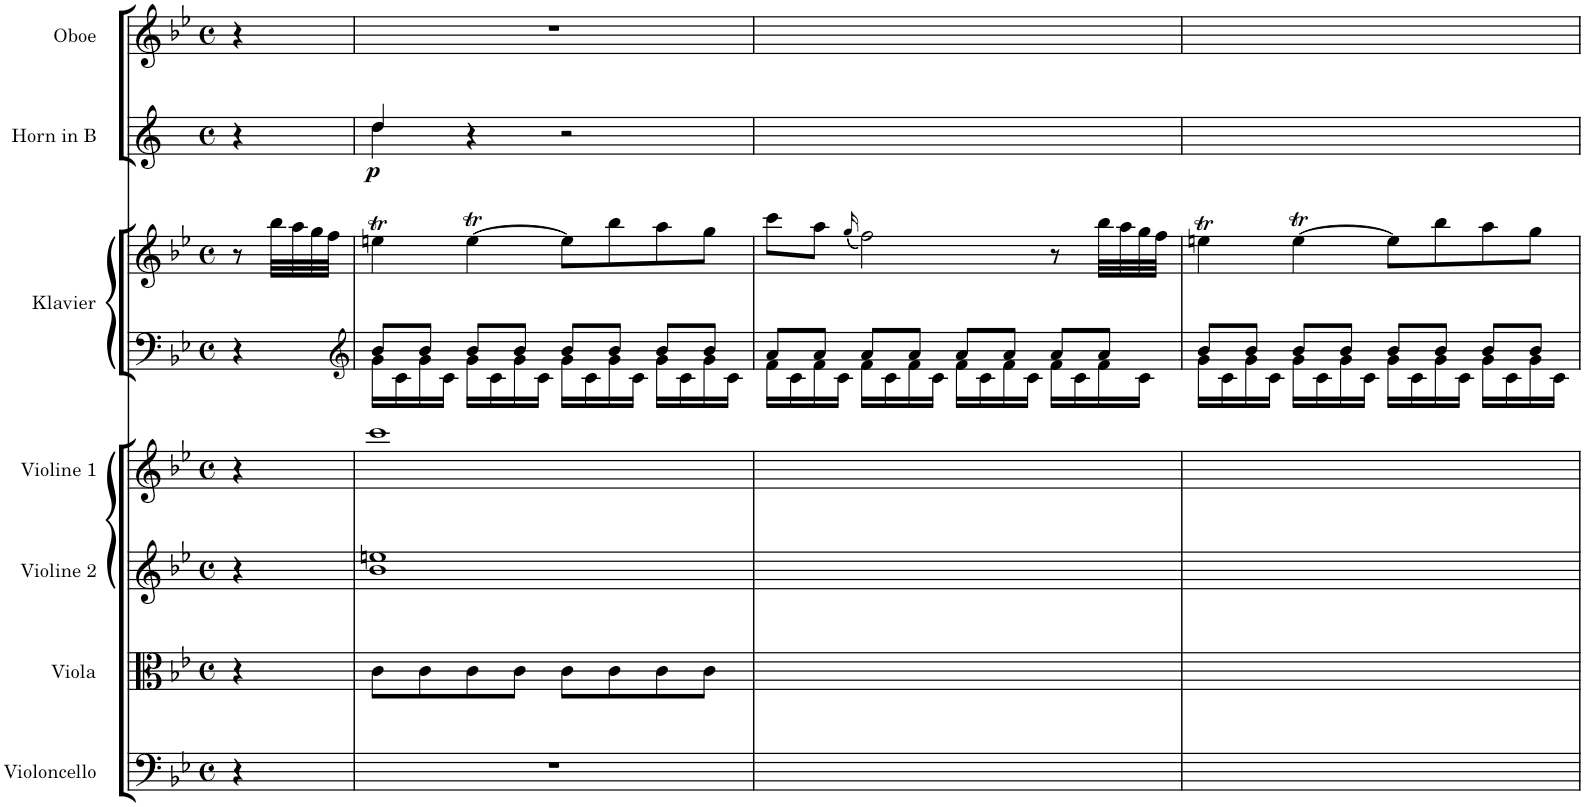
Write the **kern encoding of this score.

**kern	**kern	**kern	**kern	**kern	**kern	**kern	**dynam	**kern
*part7	*part6	*part5	*part4	*part3	*part3	*part2	*part2	*part1
*staff8	*staff7	*staff6	*staff5	*staff4	*staff3	*staff2	*staff2	*staff1
*I"Violoncello	*I"Viola	*I"Violine 2	*I"Violine 1	*I"Klavier	*	*I"Horn in B	*	*I"Oboe
*I'Vc.	*I'Va.	*I'Vl. 2	*I'Vl. 1	*I'Klav.	*	*I'Hrn. in B	*	*I'Ob.
*clefF4	*clefC3	*clefG2	*clefG2	*clefF4	*clefG2	*clefG2	*	*clefG2
*	*	*	*	*	*	*Trd1c2	*	*
*k[b-e-]	*k[b-e-]	*k[b-e-]	*k[b-e-]	*k[b-e-]	*k[b-e-]	*k[]	*	*k[b-e-]
*M4/4	*M4/4	*M4/4	*M4/4	*M4/4	*M4/4	*M4/4	*	*M4/4
*met(c)	*met(c)	*met(c)	*met(c)	*met(c)	*met(c)	*met(c)	*	*met(c)
=1	=1	=1	=1	=1	=1	=1	=1	=1
4r	4r	4r	4r	4r	8r	4r	.	4r
.	.	.	.	.	32bb-\LLL	.	.	.
.	.	.	.	.	32aa\	.	.	.
.	.	.	.	.	32gg\	.	.	.
.	.	.	.	.	32ff\JJJ	.	.	.
=2	=2	=2	=2	=2	=2	=2	=2	=2
*	*	*	*	*clefG2	*	*	*	*
*	*	*	*	*^	*	*^	*	*
!	!	!	!	!	!	!	!	!	!LO:DY:b	!
1r	8c\L	1b- 1een	1ccc	8b-/L	16g\LL	4eent\	4dd/	4dd\	p	1r
.	.	.	.	.	16c\	.	.	.	.	.
.	8c\	.	.	8b-/J	16g\	.	.	.	.	.
.	.	.	.	.	16c\JJ	.	.	.	.	.
.	8c\	.	.	8b-/L	16g\LL	[4eet\	4r	2.ryy	.	.
.	.	.	.	.	16c\	.	.	.	.	.
.	8c\J	.	.	8b-/J	16g\	.	.	.	.	.
.	.	.	.	.	16c\JJ	.	.	.	.	.
.	8c\L	.	.	8b-/L	16g\LL	8ee\L]	2r	.	.	.
.	.	.	.	.	16c\	.	.	.	.	.
.	8c\	.	.	8b-/J	16g\	8bb-\	.	.	.	.
.	.	.	.	.	16c\JJ	.	.	.	.	.
.	8c\	.	.	8b-/L	16g\LL	8aa\	.	.	.	.
.	.	.	.	.	16c\	.	.	.	.	.
.	8c\J	.	.	8b-/J	16g\	8gg\J	.	.	.	.
.	.	.	.	.	16c\JJ	.	.	.	.	.
*	*	*	*	*	*	*	*v	*v	*	*
=3	=3	=3	=3	=3	=3	=3	=3	=3	=3
1ryy	1ryy	1ryy	1ryy	8a/L	16f\LL	8ccc\L	1ryy	.	1ryy
.	.	.	.	.	16c\	.	.	.	.
.	.	.	.	8a/J	16f\	8aa\J	.	.	.
.	.	.	.	.	16c\JJ	.	.	.	.
.	.	.	.	.	.	(16qgg/	.	.	.
.	.	.	.	8a/L	16f\LL	2ff\)	.	.	.
.	.	.	.	.	16c\	.	.	.	.
.	.	.	.	8a/J	16f\	.	.	.	.
.	.	.	.	.	16c\JJ	.	.	.	.
.	.	.	.	8a/L	16f\LL	.	.	.	.
.	.	.	.	.	16c\	.	.	.	.
.	.	.	.	8a/J	16f\	.	.	.	.
.	.	.	.	.	16c\JJ	.	.	.	.
.	.	.	.	8a/L	16f\LL	8r	.	.	.
.	.	.	.	.	16c\	.	.	.	.
.	.	.	.	8a/J	16f\	32bb-\LLL	.	.	.
.	.	.	.	.	.	32aa\	.	.	.
.	.	.	.	.	16c\JJ	32gg\	.	.	.
.	.	.	.	.	.	32ff\JJJ	.	.	.
=4	=4	=4	=4	=4	=4	=4	=4	=4	=4
1ryy	1ryy	1ryy	1ryy	8b-/L	16g\LL	4eent\	1ryy	.	1ryy
.	.	.	.	.	16c\	.	.	.	.
.	.	.	.	8b-/J	16g\	.	.	.	.
.	.	.	.	.	16c\JJ	.	.	.	.
.	.	.	.	8b-/L	16g\LL	[4eet\	.	.	.
.	.	.	.	.	16c\	.	.	.	.
.	.	.	.	8b-/J	16g\	.	.	.	.
.	.	.	.	.	16c\JJ	.	.	.	.
.	.	.	.	8b-/L	16g\LL	8ee\L]	.	.	.
.	.	.	.	.	16c\	.	.	.	.
.	.	.	.	8b-/J	16g\	8bb-\	.	.	.
.	.	.	.	.	16c\JJ	.	.	.	.
.	.	.	.	8b-/L	16g\LL	8aa\	.	.	.
.	.	.	.	.	16c\	.	.	.	.
.	.	.	.	8b-/J	16g\	8gg\J	.	.	.
.	.	.	.	.	16c\JJ	.	.	.	.
*	*	*	*	*v	*v	*	*	*	*
=	=	=	=	=	=	=	=	=
*-	*-	*-	*-	*-	*-	*-	*-	*-
